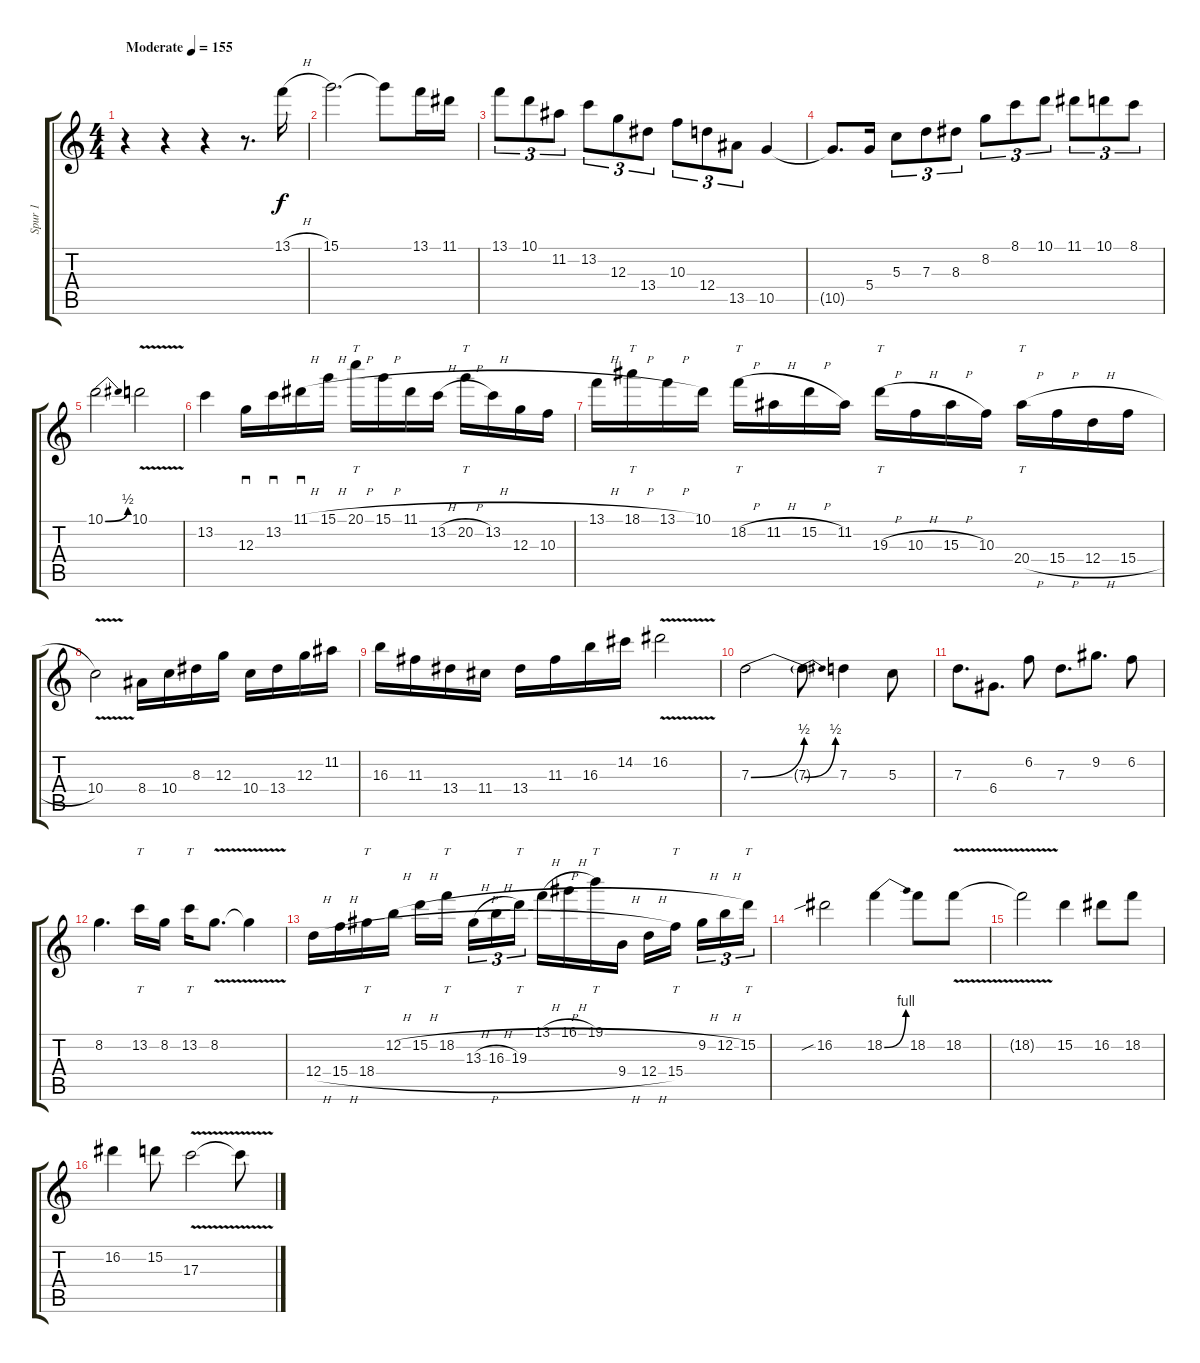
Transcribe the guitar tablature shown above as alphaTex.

\track ("Spur 1" "Spur 1") {instrument overdrivenguitar}
\staff {score tabs}
\tuning (E4 B3 G3 D3 A2 E2) {hide}
\ts (4 4)
\tempo (155 "Moderate")
\clef g2
\ks c
r.4{dy f instrument overdrivenguitar} r.4 r.4 r.8{d} 13.1{h}.16 |
15.1.2{d} 15.1{t}.8 13.1.16 11.1.16 |
13.1.8{tu (3 2)} 10.1.8{tu (3 2)} 11.2.8{tu (3 2)} 13.2.8{tu (3 2)} 12.3.8{tu (3 2)} 13.4.8{tu (3 2)} 10.3.8{tu (3 2)} 12.4.8{tu (3 2)} 13.5.8{tu (3 2)} 10.5.4 |
10.5{t}.8{d} 5.4.16 5.3.8{tu (3 2)} 7.3.8{tu (3 2)} 8.3.8{tu (3 2)} 8.2.8{tu (3 2)} 8.1.8{tu (3 2)} 10.1.8{tu (3 2)} 11.1.8{tu (3 2)} 10.1.8{tu (3 2)} 8.1.8{tu (3 2)} |
10.1{be (bend 0 0 60 2)}.2 10.1{v}.2 |
13.2.4 12.3.16{sd} 13.2.16{sd} 11.1{h}.16{sd} 15.1{h}.16 20.1{h}.16{tt} 15.1{h}.16 11.1{h}.16 13.2{h}.16 20.2{h}.16{tt} 13.2.16 12.3.16 10.3.16 |
13.1{h}.16 18.1{h}.16{tt} 13.1{h}.16 10.1.16 18.2{h}.16{tt} 11.2{h}.16 15.2{h}.16 11.2.16 19.3{h}.16{tt} 10.3{h}.16 15.3{h}.16 10.3.16 20.4{h}.16{tt} 15.4{h}.16 12.4{h}.16 15.4{h}.16 |
10.4{v}.2 8.4.16 10.4.16 8.3.16 12.3.16 10.4.16 13.4.16 12.3.16 11.2.16 |
16.3.16 11.3.16 13.4.16 11.4.16 13.4.16 11.3.16 16.3.16 14.2.16 16.2{v}.2 |
7.3{be (bend 0 0 60 2)}.2 7.3{be (bend 0 0 60 2) t}.8 7.3.4 5.3.8 |
7.3.8{d} 6.4.8{d} 6.2.8 7.3.8{d} 9.2.8{d} 6.2.8 |
8.2.4{d} 13.2.16{tt} 8.2.16 13.2.16{tt} 8.2{v}.8{d} 8.2{t}.4 |
12.4{h}.16 15.4{h}.16 18.4{h}.16{tt} 12.2{h}.16 15.2{h}.16 18.2{h}.16{tt beam splitsecondary} 13.3{h}.16{tu (3 2)} 16.3{h}.16{tu (3 2)} 19.3.16{tt tu (3 2)} 13.1{h}.16 16.1{h}.16 19.1.16{tt} 9.4{h}.16 12.4{h}.16 15.4.16{tt beam splitsecondary} 9.2{h}.16{tu (3 2)} 12.2{h}.16{tu (3 2)} 15.2.16{tt tu (3 2)} |
16.2{sib}.2 18.2{be (bend 0 0 60 4)}.4 18.2.8 18.2{v}.8 |
18.2{t}.2 15.2.4 16.2.8 18.2.8 |
16.2.4 15.2.8 17.3{v}.2 17.3{t}.8
